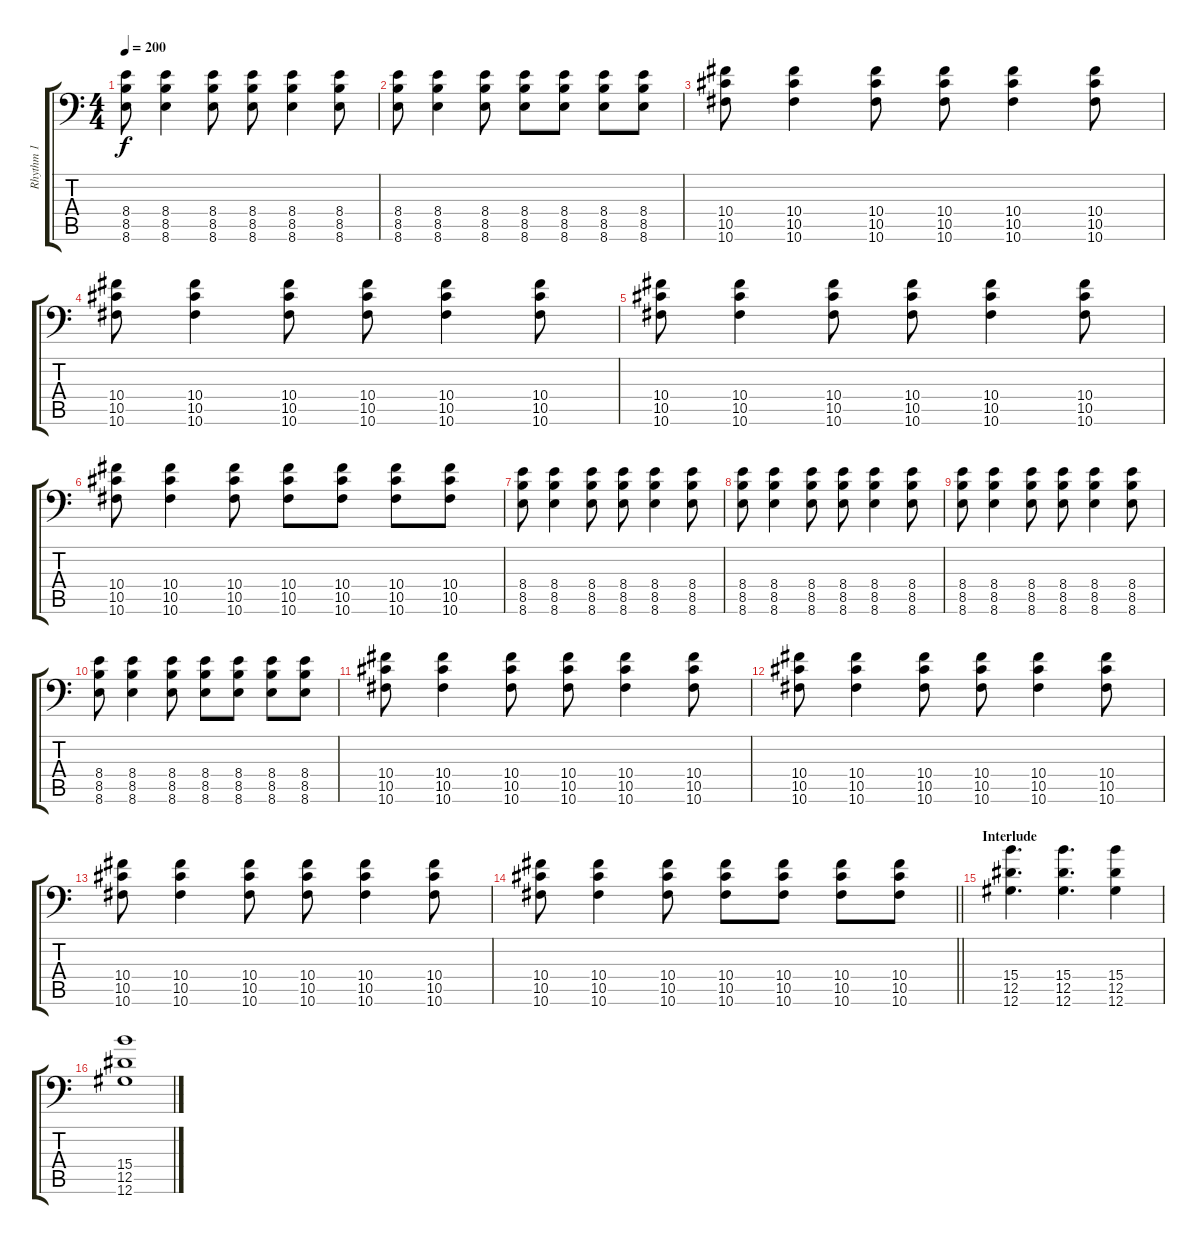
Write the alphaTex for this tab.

\track ("Rhythm 1" "Rhythm 1") {instrument distortionguitar}
\staff {score tabs}
\tuning (Bb3 F3 Db3 Ab2 Eb2 Ab1) {hide}
\ts (4 4)
\tempo 200
\clef f4
\ks c
(8.4 8.5 8.6).8{dy f} (8.4 8.5 8.6).4 (8.4 8.5 8.6).8 (8.4 8.5 8.6).8 (8.4 8.5 8.6).4 (8.4 8.5 8.6).8 |
(8.4 8.5 8.6).8 (8.4 8.5 8.6).4 (8.4 8.5 8.6).8 (8.4 8.5 8.6).8 (8.4 8.5 8.6).8 (8.4 8.5 8.6).8 (8.4 8.5 8.6).8 |
(10.4 10.5 10.6).8 (10.4 10.5 10.6).4 (10.4 10.5 10.6).8 (10.4 10.5 10.6).8 (10.4 10.5 10.6).4 (10.4 10.5 10.6).8 |
(10.4 10.5 10.6).8 (10.4 10.5 10.6).4 (10.4 10.5 10.6).8 (10.4 10.5 10.6).8 (10.4 10.5 10.6).4 (10.4 10.5 10.6).8 |
(10.4 10.5 10.6).8 (10.4 10.5 10.6).4 (10.4 10.5 10.6).8 (10.4 10.5 10.6).8 (10.4 10.5 10.6).4 (10.4 10.5 10.6).8 |
(10.4 10.5 10.6).8 (10.4 10.5 10.6).4 (10.4 10.5 10.6).8 (10.4 10.5 10.6).8 (10.4 10.5 10.6).8 (10.4 10.5 10.6).8 (10.4 10.5 10.6).8 |
(8.4 8.5 8.6).8 (8.4 8.5 8.6).4 (8.4 8.5 8.6).8 (8.4 8.5 8.6).8 (8.4 8.5 8.6).4 (8.4 8.5 8.6).8 |
(8.4 8.5 8.6).8 (8.4 8.5 8.6).4 (8.4 8.5 8.6).8 (8.4 8.5 8.6).8 (8.4 8.5 8.6).4 (8.4 8.5 8.6).8 |
(8.4 8.5 8.6).8 (8.4 8.5 8.6).4 (8.4 8.5 8.6).8 (8.4 8.5 8.6).8 (8.4 8.5 8.6).4 (8.4 8.5 8.6).8 |
(8.4 8.5 8.6).8 (8.4 8.5 8.6).4 (8.4 8.5 8.6).8 (8.4 8.5 8.6).8 (8.4 8.5 8.6).8 (8.4 8.5 8.6).8 (8.4 8.5 8.6).8 |
(10.4 10.5 10.6).8 (10.4 10.5 10.6).4 (10.4 10.5 10.6).8 (10.4 10.5 10.6).8 (10.4 10.5 10.6).4 (10.4 10.5 10.6).8 |
(10.4 10.5 10.6).8 (10.4 10.5 10.6).4 (10.4 10.5 10.6).8 (10.4 10.5 10.6).8 (10.4 10.5 10.6).4 (10.4 10.5 10.6).8 |
(10.4 10.5 10.6).8 (10.4 10.5 10.6).4 (10.4 10.5 10.6).8 (10.4 10.5 10.6).8 (10.4 10.5 10.6).4 (10.4 10.5 10.6).8 |
\barLineRight lightlight
(10.4 10.5 10.6).8 (10.4 10.5 10.6).4 (10.4 10.5 10.6).8 (10.4 10.5 10.6).8 (10.4 10.5 10.6).8 (10.4 10.5 10.6).8 (10.4 10.5 10.6).8 |
\section ("" "Interlude")
(15.4 12.5 12.6).4{d} (15.4 12.5 12.6).4{d} (15.4 12.5 12.6).4 |
(15.4 12.5 12.6).1
